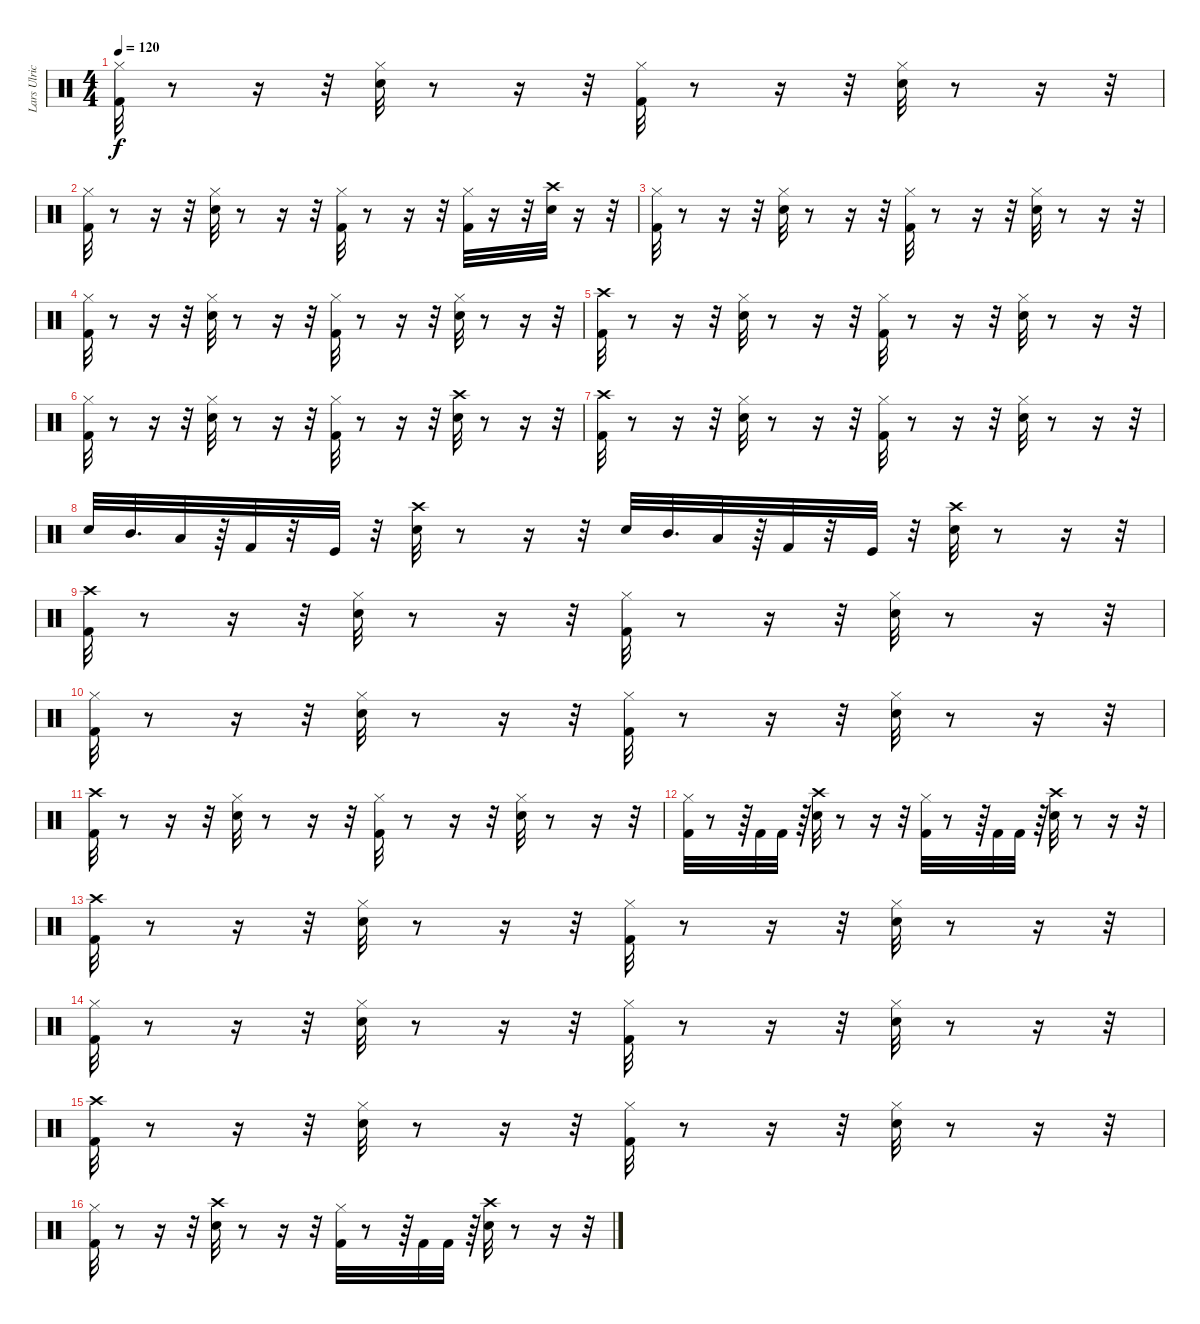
\track ("Lars Ulrich" "Lars Ulric") {instrument percussion}
\staff {score}
\articulation defaults
\ts (4 4)
\tempo 120
\clef neutral
\ks c
("Hi-Hat (closed)" "Kick (hit) 2").32{dy f} r.8 r.16 r.32 ("Hi-Hat (closed)" "Snare (hit) 2").32 r.8 r.16 r.32 ("Hi-Hat (closed)" "Kick (hit) 2").32 r.8 r.16 r.32 ("Hi-Hat (closed)" "Snare (hit) 2").32 r.8 r.16 r.32 |
("Kick (hit) 2" "Hi-Hat (closed)").32 r.8 r.16 r.32 ("Snare (hit) 2" "Hi-Hat (closed)").32 r.8 r.16 r.32 ("Kick (hit) 2" "Hi-Hat (closed)").32 r.8 r.16 r.32 ("Kick (hit) 2" "Hi-Hat (closed)").32 r.16 r.32 ("Snare (hit) 2" "Crash high (hit)").32 r.16 r.32 |
("Kick (hit) 2" "Hi-Hat (closed)").32 r.8 r.16 r.32 ("Snare (hit) 2" "Hi-Hat (closed)").32 r.8 r.16 r.32 ("Kick (hit) 2" "Hi-Hat (closed)").32 r.8 r.16 r.32 ("Snare (hit) 2" "Hi-Hat (closed)").32 r.8 r.16 r.32 |
("Hi-Hat (closed)" "Kick (hit) 2").32 r.8 r.16 r.32 ("Hi-Hat (closed)" "Snare (hit) 2").32 r.8 r.16 r.32 ("Hi-Hat (closed)" "Kick (hit) 2").32 r.8 r.16 r.32 ("Hi-Hat (closed)" "Snare (hit) 2").32 r.8 r.16 r.32 |
("Kick (hit) 2" "Crash high (hit)").32 r.8 r.16 r.32 ("Snare (hit) 2" "Hi-Hat (closed)").32 r.8 r.16 r.32 ("Kick (hit) 2" "Hi-Hat (closed)").32 r.8 r.16 r.32 ("Snare (hit) 2" "Hi-Hat (closed)").32 r.8 r.16 r.32 |
("Hi-Hat (closed)" "Kick (hit) 2").32 r.8 r.16 r.32 ("Hi-Hat (closed)" "Snare (hit) 2").32 r.8 r.16 r.32 ("Hi-Hat (closed)" "Kick (hit) 2").32 r.8 r.16 r.32 ("Crash high (hit)" "Snare (hit) 2").32 r.8 r.16 r.32 |
("Kick (hit) 2" "Crash high (hit)").32 r.8 r.16 r.32 ("Snare (hit) 2" "Hi-Hat (closed)").32 r.8 r.16 r.32 ("Kick (hit) 2" "Hi-Hat (closed)").32 r.8 r.16 r.32 ("Snare (hit) 2" "Hi-Hat (closed)").32 r.8 r.16 r.32 |
"Snare (hit) 2".32 "Mid Tom (hit)".32{d} "Low Floor Tom (hit)".32 r.64 "Kick (hit) 2".32 r.32 "Kick (hit)".32 r.32 ("Snare (hit) 2" "Crash high (hit)").32 r.8 r.16 r.32 "Snare (hit) 2".32 "Mid Tom (hit)".32{d} "Low Floor Tom (hit)".32 r.64 "Kick (hit) 2".32 r.32 "Kick (hit)".32 r.32 ("Crash high (hit)" "Snare (hit) 2").32 r.8 r.16 r.32 |
("Kick (hit) 2" "Crash high (hit)").32 r.8 r.16 r.32 ("Snare (hit) 2" "Hi-Hat (closed)").32 r.8 r.16 r.32 ("Kick (hit) 2" "Hi-Hat (closed)").32 r.8 r.16 r.32 ("Snare (hit) 2" "Hi-Hat (closed)").32 r.8 r.16 r.32 |
("Kick (hit) 2" "Hi-Hat (closed)").32 r.8 r.16 r.32 ("Snare (hit) 2" "Hi-Hat (closed)").32 r.8 r.16 r.32 ("Kick (hit) 2" "Hi-Hat (closed)").32 r.8 r.16 r.32 ("Snare (hit) 2" "Hi-Hat (closed)").32 r.8 r.16 r.32 |
("Kick (hit) 2" "Crash high (hit)").32 r.8 r.16 r.32 ("Hi-Hat (closed)" "Snare (hit) 2").32 r.8 r.16 r.32 ("Hi-Hat (closed)" "Kick (hit) 2").32 r.8 r.16 r.32 ("Hi-Hat (closed)" "Snare (hit) 2").32 r.8 r.16 r.32 |
("Kick (hit) 2" "Hi-Hat (closed)").32 r.8 r.64 "Kick (hit) 2".32 "Kick (hit) 2".32 r.64 ("Crash high (hit)" "Snare (hit) 2").32 r.8 r.16 r.32 ("Kick (hit) 2" "Hi-Hat (closed)").32 r.8 r.64 "Kick (hit) 2".32 "Kick (hit) 2".32 r.64 ("Crash high (hit)" "Snare (hit) 2").32 r.8 r.16 r.32 |
("Kick (hit) 2" "Crash high (hit)").32 r.8 r.16 r.32 ("Snare (hit) 2" "Hi-Hat (closed)").32 r.8 r.16 r.32 ("Kick (hit) 2" "Hi-Hat (closed)").32 r.8 r.16 r.32 ("Snare (hit) 2" "Hi-Hat (closed)").32 r.8 r.16 r.32 |
("Hi-Hat (closed)" "Kick (hit) 2").32 r.8 r.16 r.32 ("Hi-Hat (closed)" "Snare (hit) 2").32 r.8 r.16 r.32 ("Hi-Hat (closed)" "Kick (hit) 2").32 r.8 r.16 r.32 ("Hi-Hat (closed)" "Snare (hit) 2").32 r.8 r.16 r.32 |
("Kick (hit) 2" "Crash high (hit)").32 r.8 r.16 r.32 ("Snare (hit) 2" "Hi-Hat (closed)").32 r.8 r.16 r.32 ("Kick (hit) 2" "Hi-Hat (closed)").32 r.8 r.16 r.32 ("Snare (hit) 2" "Hi-Hat (closed)").32 r.8 r.16 r.32 |
("Hi-Hat (closed)" "Kick (hit) 2").32 r.8 r.16 r.32 ("Crash high (hit)" "Snare (hit) 2").32 r.8 r.16 r.32 ("Kick (hit) 2" "Hi-Hat (closed)").32 r.8 r.64 "Kick (hit) 2".32 "Kick (hit) 2".32 r.64 ("Crash high (hit)" "Snare (hit) 2").32 r.8 r.16 r.32
